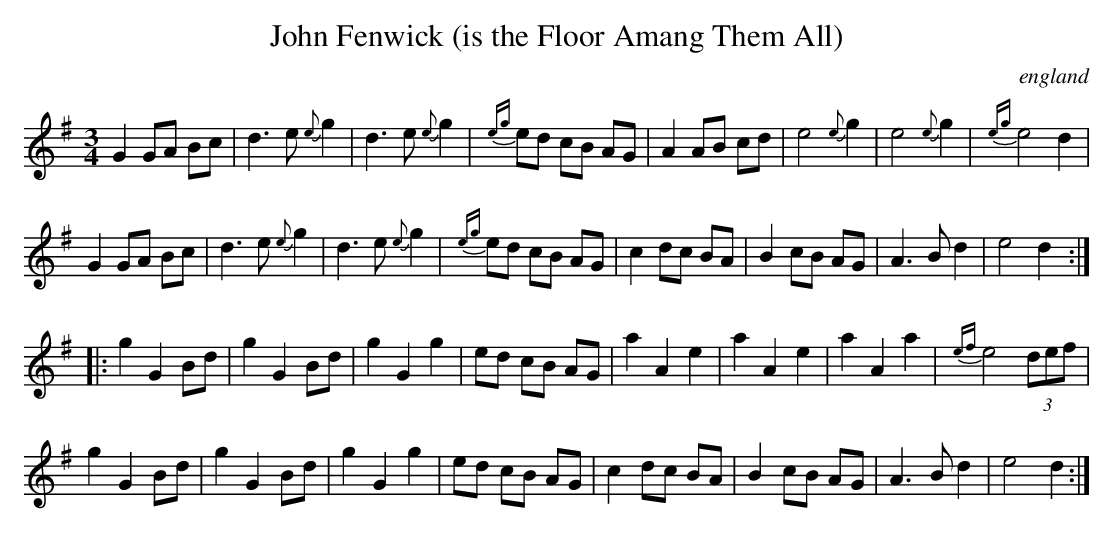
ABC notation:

X:1
T:John Fenwick (is the Floor Amang Them All)
O:england
M:3/4
K:G
G2GA Bc|d3e {e}g2|d3e {e}g2|{eg}ed cB AG|\
A2 AB cd|e4 {e}g2|e4 {e}g2|{eg}e4 d2|
G2 GA Bc|d3e {e}g2|d3e {e}g2|{eg}ed cB AG|\
c2 dc BA|B2 cB AG|A3B d2|e4 d2::
g2 G2 Bd|g2 G2 Bd|g2 G2 g2|ed cB AG|\
a2 A2 e2|a2 A2 e2|a2 A2 a2|{ef}e4 (3def|
g2 G2 Bd|g2 G2 Bd|g2 G2 g2|ed cB AG|\
c2 dc BA|B2 cB AG|A3B d2|e4 d2:|
